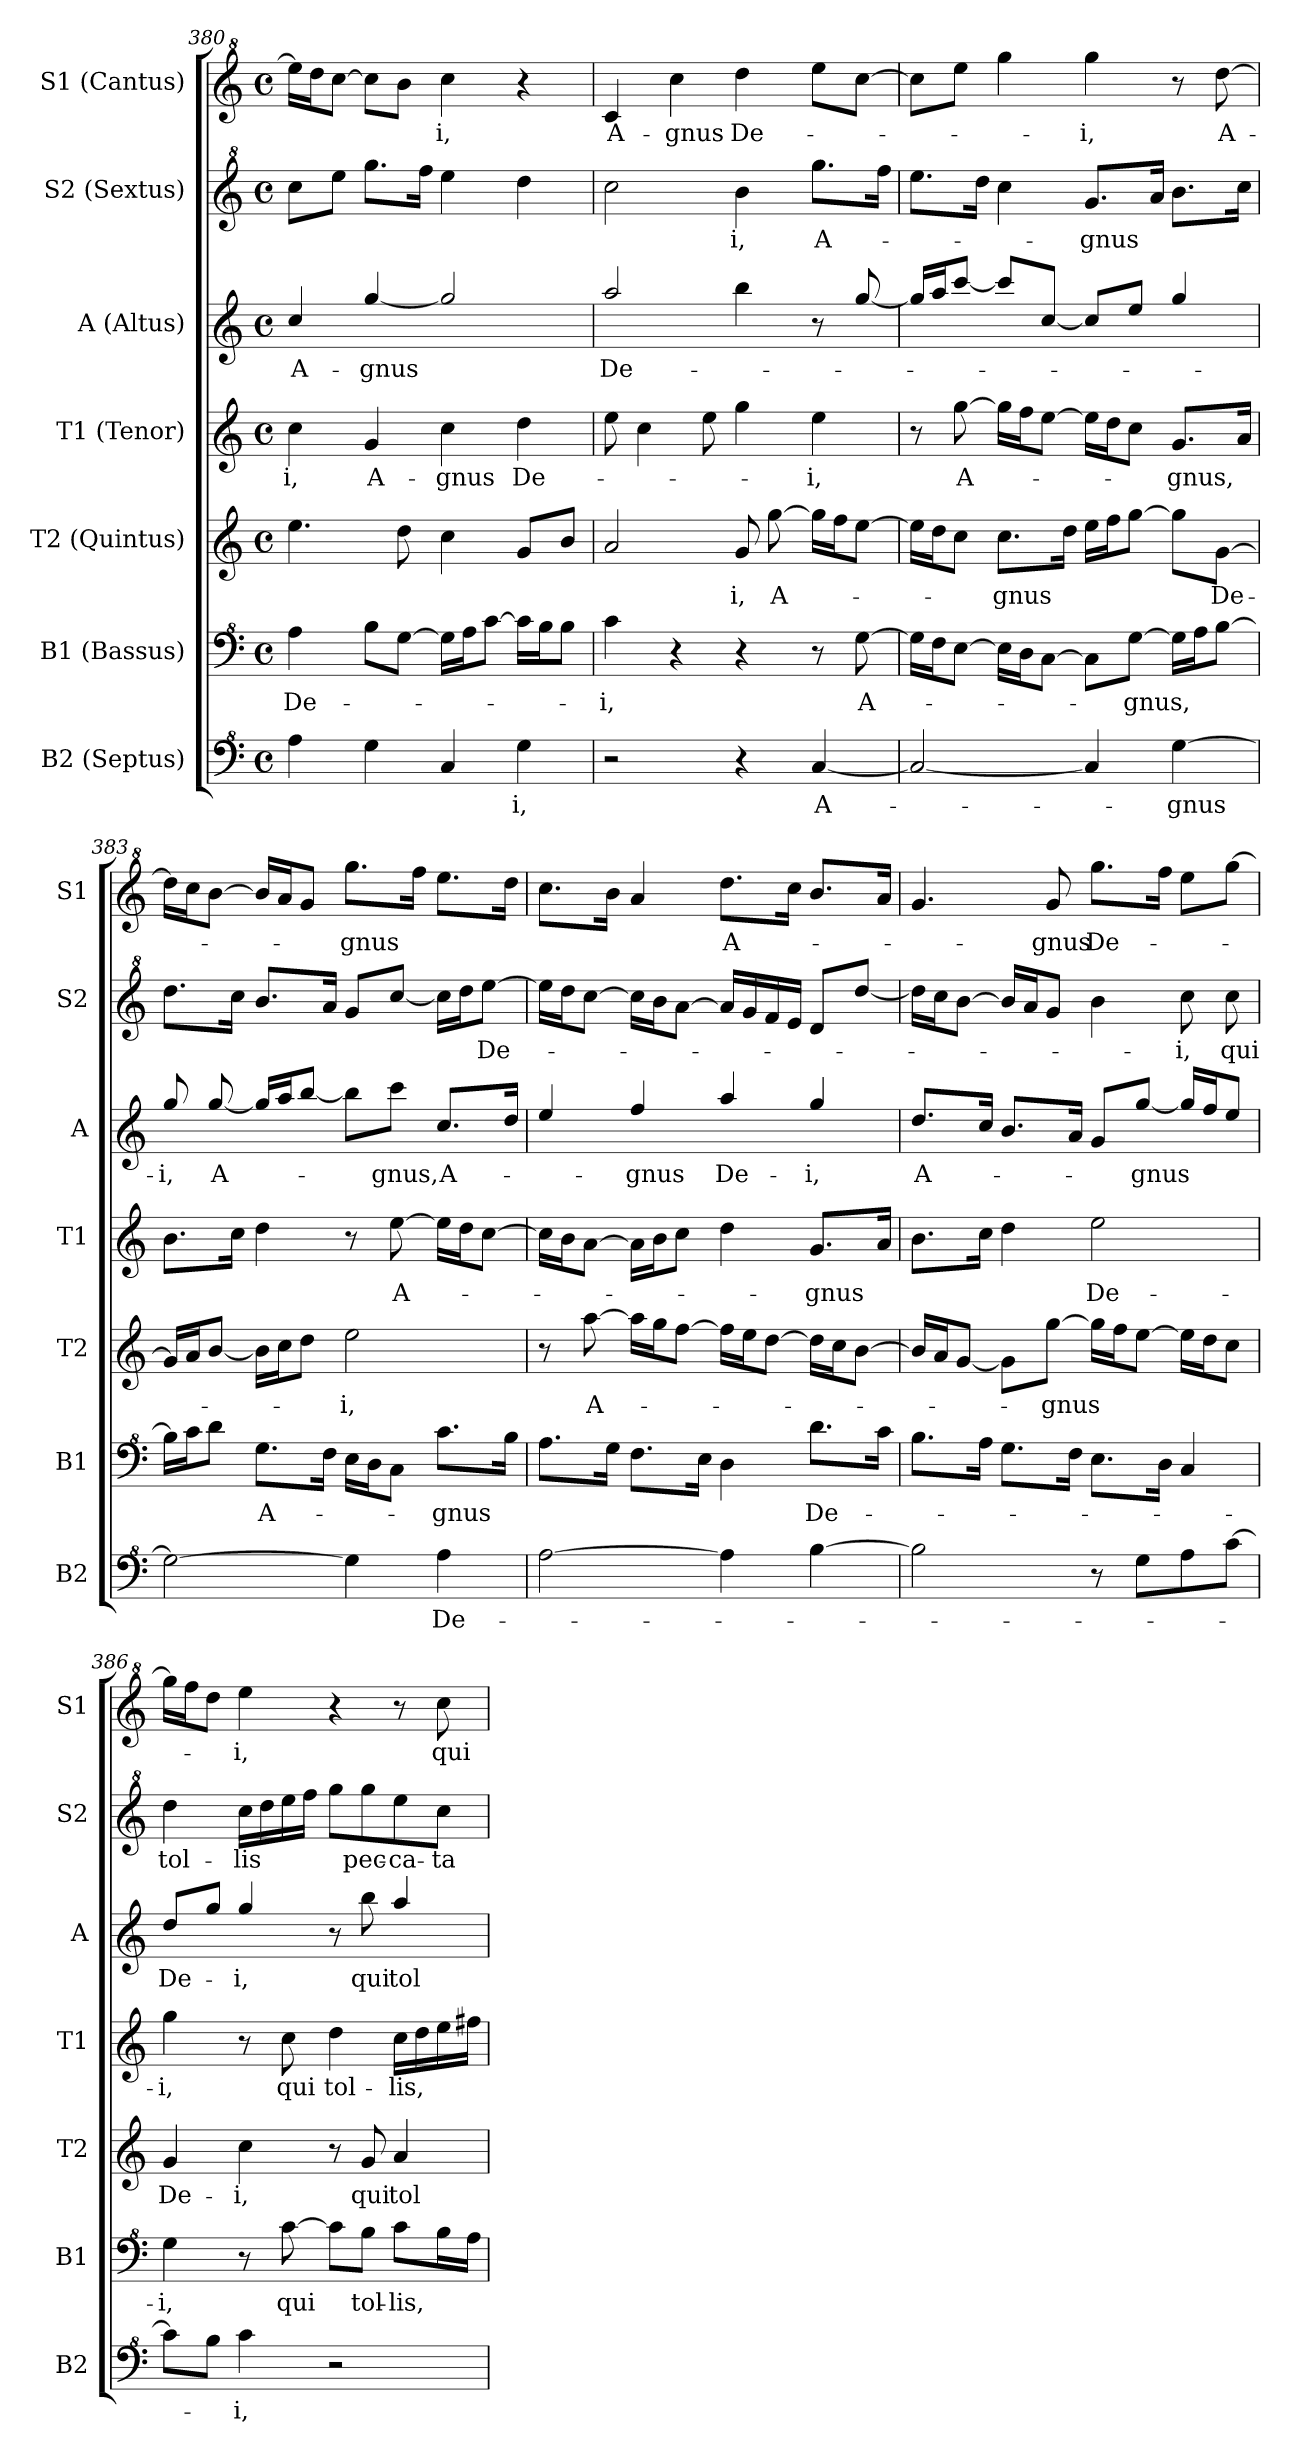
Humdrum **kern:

**kern	**text	**kern	**text	**kern	**text	**kern	**text	**kern	**text	**kern	**text	**kern	**text
*part7	*part7	*part6	*part6	*part5	*part5	*part4	*part4	*part3	*part3	*part2	*part2	*part1	*part1
*staff7	*staff7	*staff6	*staff6	*staff5	*staff5	*staff4	*staff4	*staff3	*staff3	*staff2	*staff2	*staff1	*staff1
*I"B2 (Septus)	*	*I"B1 (Bassus)	*	*I"T2 (Quintus)	*	*I"T1 (Tenor)	*	*I"A (Altus)	*	*I"S2 (Sextus)	*	*I"S1 (Cantus)	*
*I'B2	*	*I'B1	*	*I'T2	*	*I'T1	*	*I'A	*	*I'S2	*	*I'S1	*
*clefF^4	*	*clefF^4	*	*clefG2	*	*clefG2	*	*clefG2	*	*clefG^2	*	*clefG^2	*
*k[]	*	*k[]	*	*k[]	*	*k[]	*	*k[]	*	*k[]	*	*k[]	*
*M4/4	*	*M4/4	*	*M4/4	*	*M4/4	*	*M4/4	*	*M4/4	*	*M4/4	*
*met(c)	*	*met(c)	*	*met(c)	*	*met(c)	*	*met(c)	*	*met(c)	*	*met(c)	*
=380	=380	=380	=380	=380	=380	=380	=380	=380	=380	=380	=380	=380	=380
!	!	!	!LO:LY:b	!	!	!	!LO:LY:b	!	!LO:LY:b	!	!	!	!
4a\	.	4a\	De-	4.ee\	.	4cc\	-i,	4cc/	A-	8ccc\L	.	16eee\LL]	.
.	.	.	.	.	.	.	.	.	.	.	.	16ddd\J	.
.	.	.	.	.	.	.	.	.	.	8eee\J	.	[8ccc\J	.
!	!	!	!	!	!	!	!LO:LY:b	!	!LO:LY:b	!	!	!	!
4g\	.	8b\L	.	.	.	4g/	A-	[4gg/	-gnus	8.ggg\L	.	8ccc\L]	.
.	.	[8g\J	.	8dd\	.	.	.	.	.	.	.	8bb\J	.
.	.	.	.	.	.	.	.	.	.	16fff\Jk	.	.	.
!	!	!	!	!	!	!	!LO:LY:b	!	!	!	!	!	!LO:LY:b
4c/	.	16g\LL]	.	4cc\	.	4cc\	-gnus	2gg/]	.	4eee\	.	4ccc\	-i,
.	.	16a\J	.	.	.	.	.	.	.	.	.	.	.
.	.	[8cc\J	.	.	.	.	.	.	.	.	.	.	.
!	!LO:LY:b	!	!	!	!	!	!LO:LY:b	!	!	!	!	!	!
4g\	-i,	16cc\LL]	.	8g/L	.	4dd\	De-	.	.	4ddd\	.	4r	.
.	.	16b\J	.	.	.	.	.	.	.	.	.	.	.
.	.	8b\J	.	8b/J	.	.	.	.	.	.	.	.	.
=381	=381	=381	=381	=381	=381	=381	=381	=381	=381	=381	=381	=381	=381
!	!	!	!LO:LY:b	!	!	!	!	!	!LO:LY:b	!	!	!	!LO:LY:b
2r	.	4cc\	-i,	2a/	.	8ee\	.	2aa/	De-	2ccc\	.	4cc/	A-
.	.	.	.	.	.	4cc\	.	.	.	.	.	.	.
!	!	!	!	!	!	!	!	!	!	!	!	!	!LO:LY:b
.	.	4r	.	.	.	.	.	.	.	.	.	4ccc\	-gnus
.	.	.	.	.	.	8ee\	.	.	.	.	.	.	.
!	!	!	!	!	!LO:LY:b	!	!	!	!	!	!LO:LY:b	!	!LO:LY:b
4r	.	4r	.	8g/	-i,	4gg\	.	4bb\	.	4bb\	-i,	4ddd\	De-
!	!	!	!	!	!LO:LY:b	!	!	!	!	!	!	!	!
.	.	.	.	[8gg\	A-	.	.	.	.	.	.	.	.
!	!LO:LY:b	!	!	!	!	!	!LO:LY:b	!	!	!	!LO:LY:b	!	!
[4c/	A-	8r	.	16gg\LL]	.	4ee\	-i,	8r	.	8.ggg\L	A-	8eee\L	.
.	.	.	.	16ff\J	.	.	.	.	.	.	.	.	.
!	!	!	!LO:LY:b	!	!	!	!	!	!	!	!	!	!
.	.	[8g\	A-	[8ee\J	.	.	.	[8gg/	.	.	.	[8ccc\J	.
.	.	.	.	.	.	.	.	.	.	16fff\Jk	.	.	.
=382	=382	=382	=382	=382	=382	=382	=382	=382	=382	=382	=382	=382	=382
2c/_	.	16g\LL]	.	16ee\LL]	.	8r	.	16gg/LL]	.	8.eee\L	.	8ccc\L]	.
.	.	16f\J	.	16dd\J	.	.	.	16aa/J	.	.	.	.	.
!	!	!	!	!	!	!	!LO:LY:b	!	!	!	!	!	!
.	.	[8e\J	.	8cc\J	.	[8gg\	A-	[8ccc/J	.	.	.	8eee\J	.
.	.	.	.	.	.	.	.	.	.	16ddd\Jk	.	.	.
!	!	!	!	!	!LO:LY:b	!	!	!	!	!	!	!	!
.	.	16e\LL]	.	8.cc\L	-gnus	16gg\LL]	.	8ccc/L]	.	4ccc\	.	4ggg\	.
.	.	16d\J	.	.	.	16ff\J	.	.	.	.	.	.	.
.	.	[8c\J	.	.	.	[8ee\J	.	[8cc/J	.	.	.	.	.
.	.	.	.	16dd\Jk	.	.	.	.	.	.	.	.	.
!	!	!	!	!	!	!	!	!	!	!	!LO:LY:b	!	!LO:LY:b
4c/]	.	8c\L]	.	16ee\LL	.	16ee\LL]	.	8cc/L]	.	8.gg/L	-gnus	4ggg\	-i,
.	.	.	.	16ff\J	.	16dd\J	.	.	.	.	.	.	.
!	!	!	!LO:LY:b	!	!	!	!	!	!	!	!	!	!
.	.	[8g\J	-gnus,	[8gg\J	.	8cc\J	.	8ee/J	.	.	.	.	.
.	.	.	.	.	.	.	.	.	.	16aa/Jk	.	.	.
!	!LO:LY:b	!	!	!	!	!	!LO:LY:b	!	!	!	!	!	!
[4g\	-gnus	16g\LL]	.	8gg\L]	.	8.g/L	-gnus,	4gg/	.	8.bb\L	.	8r	.
.	.	16a\J	.	.	.	.	.	.	.	.	.	.	.
!	!	!	!	!	!LO:LY:b	!	!	!	!	!	!	!	!LO:LY:b
.	.	[8b\J	.	[8g\J	De-	.	.	.	.	.	.	[8ddd\	A-
.	.	.	.	.	.	16a/Jk	.	.	.	16ccc\Jk	.	.	.
!!LO:PB:g=z
=383	=383	=383	=383	=383	=383	=383	=383	=383	=383	=383	=383	=383	=383
!	!	!	!	!	!	!	!	!	!LO:LY:b	!	!	!	!
2g\_	.	16b\LL]	.	16g/LL]	.	8.b\L	.	8gg/	-i,	8.ddd\L	.	16ddd\LL]	.
.	.	16cc\J	.	16a/J	.	.	.	.	.	.	.	16ccc\J	.
!	!	!	!	!	!	!	!	!	!LO:LY:b	!	!	!	!
.	.	8dd\J	.	[8b/J	.	.	.	[8gg/	A-	.	.	[8bb\J	.
.	.	.	.	.	.	16cc\Jk	.	.	.	16ccc\Jk	.	.	.
!	!	!	!LO:LY:b	!	!	!	!	!	!	!	!	!	!
.	.	8.g\L	A-	16b\LL]	.	4dd\	.	16gg/LL]	.	8.bb/L	.	16bb/LL]	.
.	.	.	.	16cc\J	.	.	.	16aa/J	.	.	.	16aa/J	.
.	.	.	.	8dd\J	.	.	.	[8bb/J	.	.	.	8gg/J	.
.	.	16f\Jk	.	.	.	.	.	.	.	16aa/Jk	.	.	.
!	!	!	!	!	!LO:LY:b	!	!	!	!	!	!	!	!LO:LY:b
4g\]	.	16e\LL	.	2ee\	-i,	8r	.	8bb\L]	.	8gg/L	.	8.ggg\L	-gnus
.	.	16d\J	.	.	.	.	.	.	.	.	.	.	.
!	!	!	!	!	!	!	!LO:LY:b	!	!LO:LY:b	!	!	!	!
.	.	8c\J	.	.	.	[8ee\	A-	8ccc\J	-gnus,	[8ccc/J	.	.	.
.	.	.	.	.	.	.	.	.	.	.	.	16fff\Jk	.
!	!LO:LY:b	!	!LO:LY:b	!	!	!	!	!	!LO:LY:b	!	!	!	!
4a\	De-	8.cc\L	-gnus	.	.	16ee\LL]	.	8.cc/L	A-	16ccc\LL]	.	8.eee\L	.
.	.	.	.	.	.	16dd\J	.	.	.	16ddd\J	.	.	.
!	!	!	!	!	!	!	!	!	!	!	!LO:LY:b	!	!
.	.	.	.	.	.	[8cc\J	.	.	.	[8eee\J	De-	.	.
.	.	16b\Jk	.	.	.	.	.	16dd/Jk	.	.	.	16ddd\Jk	.
=384	=384	=384	=384	=384	=384	=384	=384	=384	=384	=384	=384	=384	=384
[2a\	.	8.a\L	.	8r	.	16cc\LL]	.	4ee/	.	16eee\LL]	.	8.ccc\L	.
.	.	.	.	.	.	16b\J	.	.	.	16ddd\J	.	.	.
!	!	!	!	!	!LO:LY:b	!	!	!	!	!	!	!	!
.	.	.	.	[8aa\	A-	[8a\J	.	.	.	[8ccc\J	.	.	.
.	.	16g\Jk	.	.	.	.	.	.	.	.	.	16bb\Jk	.
!	!	!	!	!	!	!	!	!	!LO:LY:b	!	!	!	!
.	.	8.f\L	.	16aa\LL]	.	16a\LL]	.	4ff/	-gnus	16ccc\LL]	.	4aa/	.
.	.	.	.	16gg\J	.	16b\J	.	.	.	16bb\J	.	.	.
.	.	.	.	[8ff\J	.	8cc\J	.	.	.	[8aa\J	.	.	.
.	.	16e\Jk	.	.	.	.	.	.	.	.	.	.	.
!	!	!	!	!	!	!	!	!	!LO:LY:b	!	!	!	!LO:LY:b
4a\]	.	4d\	.	16ff\LL]	.	4dd\	.	4aa/	De-	16aa/LL]	.	8.ddd\L	A-
.	.	.	.	16ee\J	.	.	.	.	.	16gg/	.	.	.
.	.	.	.	[8dd\J	.	.	.	.	.	16ff/	.	.	.
.	.	.	.	.	.	.	.	.	.	16ee/JJ	.	16ccc\Jk	.
!	!	!	!LO:LY:b	!	!	!	!LO:LY:b	!	!LO:LY:b	!	!	!	!
[4b\	.	8.dd\L	De-	16dd\LL]	.	8.g/L	-gnus	4gg/	-i,	8dd/L	.	8.bb/L	.
.	.	.	.	16cc\J	.	.	.	.	.	.	.	.	.
.	.	.	.	[8b\J	.	.	.	.	.	[8ddd/J	.	.	.
.	.	16cc\Jk	.	.	.	16a/Jk	.	.	.	.	.	16aa/Jk	.
=385	=385	=385	=385	=385	=385	=385	=385	=385	=385	=385	=385	=385	=385
!	!	!	!	!	!	!	!	!	!LO:LY:b	!	!	!	!
2b\]	.	8.b\L	.	16b/LL]	.	8.b\L	.	8.dd/L	A-	16ddd\LL]	.	4.gg/	.
.	.	.	.	16a/J	.	.	.	.	.	16ccc\J	.	.	.
.	.	.	.	[8g/J	.	.	.	.	.	[8bb\J	.	.	.
.	.	16a\Jk	.	.	.	16cc\Jk	.	16cc/Jk	.	.	.	.	.
.	.	8.g\L	.	8g\L]	.	4dd\	.	8.b/L	.	16bb/LL]	.	.	.
.	.	.	.	.	.	.	.	.	.	16aa/J	.	.	.
!	!	!	!	!	!LO:LY:b	!	!	!	!	!	!	!	!LO:LY:b
.	.	.	.	[8gg\J	-gnus	.	.	.	.	8gg/J	.	8gg/	-gnus
.	.	16f\Jk	.	.	.	.	.	16a/Jk	.	.	.	.	.
!	!	!	!	!	!	!	!LO:LY:b	!	!	!	!	!	!LO:LY:b
8r	.	8.e\L	.	16gg\LL]	.	2ee\	De-	8g/L	.	4bb\	.	8.ggg\L	De-
.	.	.	.	16ff\J	.	.	.	.	.	.	.	.	.
!	!	!	!	!	!	!	!	!	!LO:LY:b	!	!	!	!
8g\L	.	.	.	[8ee\J	.	.	.	[8gg/J	-gnus	.	.	.	.
.	.	16d\Jk	.	.	.	.	.	.	.	.	.	16fff\Jk	.
!	!	!	!	!	!	!	!	!	!	!	!LO:LY:b	!	!
8a\	.	4c/	.	16ee\LL]	.	.	.	16gg/LL]	.	8ccc\	-i,	8eee\L	.
.	.	.	.	16dd\J	.	.	.	16ff/J	.	.	.	.	.
!	!	!	!	!	!	!	!	!	!	!	!LO:LY:b	!	!
[8cc\J	.	.	.	8cc\J	.	.	.	8ee/J	.	8ccc\	qui	[8ggg\J	.
=386	=386	=386	=386	=386	=386	=386	=386	=386	=386	=386	=386	=386	=386
!	!	!	!LO:LY:b	!	!LO:LY:b	!	!LO:LY:b	!	!LO:LY:b	!	!LO:LY:b	!	!
8cc\L]	.	4g\	-i,	4g/	De-	4gg\	-i,	8dd/L	De-	4ddd\	tol-	16ggg\LL]	.
.	.	.	.	.	.	.	.	.	.	.	.	16fff\J	.
8b\J	.	.	.	.	.	.	.	8gg/J	.	.	.	8ddd\J	.
!	!LO:LY:b	!	!	!	!LO:LY:b	!	!	!	!LO:LY:b	!	!LO:LY:b	!	!LO:LY:b
4cc\	-i,	8r	.	4cc\	-i,	8r	.	4gg/	-i,	16ccc\LL	-lis	4eee\	-i,
.	.	.	.	.	.	.	.	.	.	16ddd\	.	.	.
!	!	!	!LO:LY:b	!	!	!	!LO:LY:b	!	!	!	!	!	!
.	.	[8cc\	qui	.	.	8cc\	qui	.	.	16eee\	.	.	.
.	.	.	.	.	.	.	.	.	.	16fff\JJ	.	.	.
!	!	!	!	!	!	!	!LO:LY:b	!	!	!	!	!	!
2r	.	8cc\L]	.	8r	.	4dd\	tol-	8r	.	8ggg\L	.	4r	.
!	!	!	!LO:LY:b	!	!LO:LY:b	!	!	!	!LO:LY:b	!	!LO:LY:b	!	!
.	.	8b\J	tol-	8g/	qui	.	.	8bb\	qui	8ggg\	pec-	.	.
!	!	!	!LO:LY:b	!	!LO:LY:b	!	!LO:LY:b	!	!LO:LY:b	!	!LO:LY:b	!	!
.	.	8cc\L	-lis,	4a/	tol-	16cc\LL	-lis,	4aa/	tol-	8eee\	-ca-	8r	.
.	.	.	.	.	.	16dd\	.	.	.	.	.	.	.
!	!	!	!	!	!	!	!	!	!	!	!LO:LY:b	!	!LO:LY:b
.	.	16b\L	.	.	.	16ee\	.	.	.	8ccc\J	-ta	8ccc\	qui
.	.	16a\JJ	.	.	.	16ff#X\JJ	.	.	.	.	.	.	.
=	=	=	=	=	=	=	=	=	=	=	=	=	=
*-	*-	*-	*-	*-	*-	*-	*-	*-	*-	*-	*-	*-	*-
